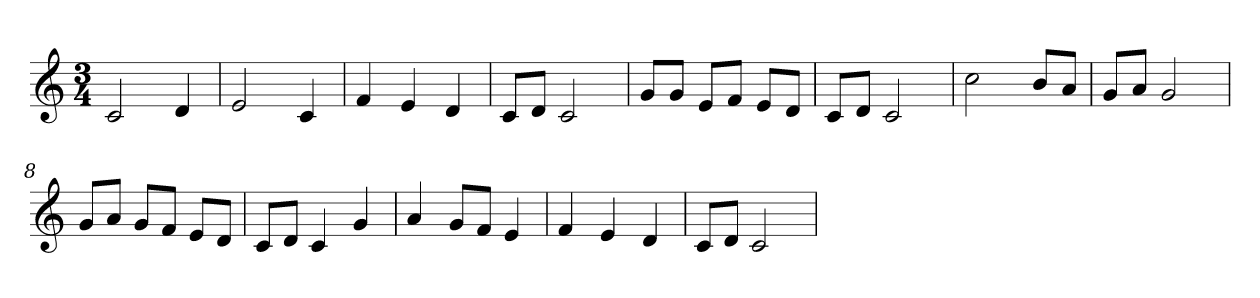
**kern
*part1
*staff1
*clefG2
*k[]
*C:
*M3/4
=
2c
4d
=1
2e
4c
=2
4f
4e
4d
=3
8c/L
8d/J
2c
=4
8g/L
8g/J
8e/L
8f/J
8e/L
8d/J
=5
8c/L
8d/J
2c
=6
2cc
8b/L
8a/J
=7
8g/L
8a/J
2g
=8
8g/L
8a/J
8g/L
8f/J
8e/L
8d/J
=9
8c/L
8d/J
4c
4g
=10
4a
8g/L
8f/J
4e
=11
4f
4e
4d
=12
8c/L
8d/J
2c
=
*-
